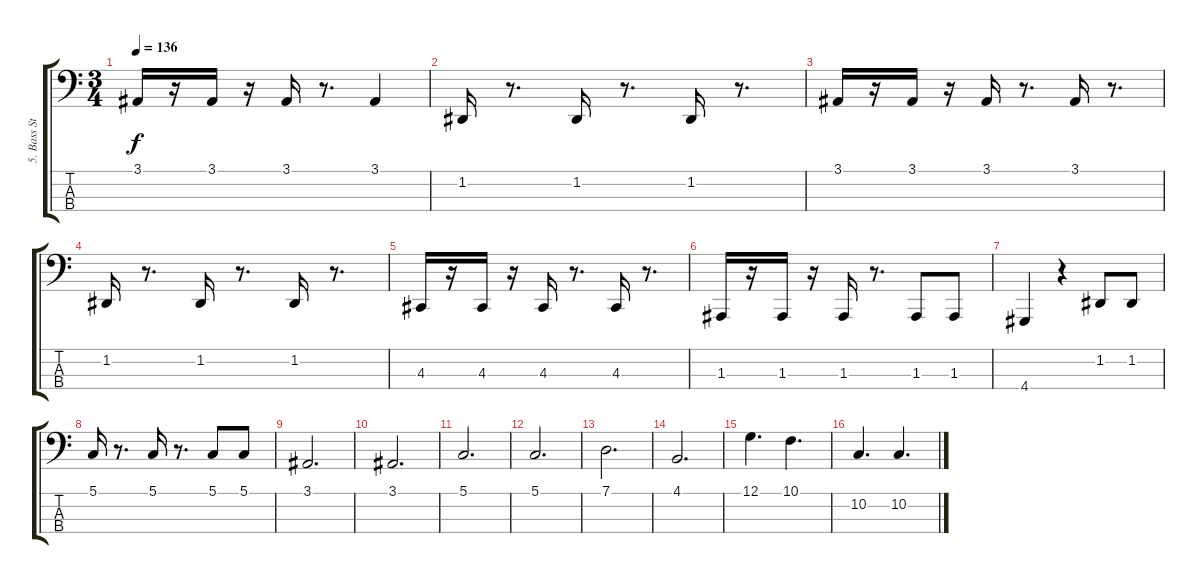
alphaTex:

\track ("5. Bass Strings" "5. Bass St") {instrument stringensemble1}
\staff {score tabs}
\tuning (G2 D2 A1 E1) {hide}
\ts (3 4)
\tempo 136
\clef f4
\ks c
3.1.16{dy f} r.16 3.1.16 r.16 3.1.16 r.8{d} 3.1.4 |
1.2.16 r.8{d} 1.2.16 r.8{d} 1.2.16 r.8{d} |
3.1.16 r.16 3.1.16 r.16 3.1.16 r.8{d} 3.1.16 r.8{d} |
1.2.16 r.8{d} 1.2.16 r.8{d} 1.2.16 r.8{d} |
4.3.16 r.16 4.3.16 r.16 4.3.16 r.8{d} 4.3.16 r.8{d} |
1.3.16 r.16 1.3.16 r.16 1.3.16 r.8{d} 1.3.8 1.3.8 |
4.4.4 r.4 1.2.8 1.2.8 |
5.1.16 r.8{d} 5.1.16 r.8{d} 5.1.8 5.1.8 |
3.1.2{d} |
3.1.2{d} |
5.1.2{d} |
5.1.2{d} |
7.1.2{d} |
4.1.2{d} |
12.1.4{d} 10.1.4{d} |
10.2.4{d} 10.2.4{d}
